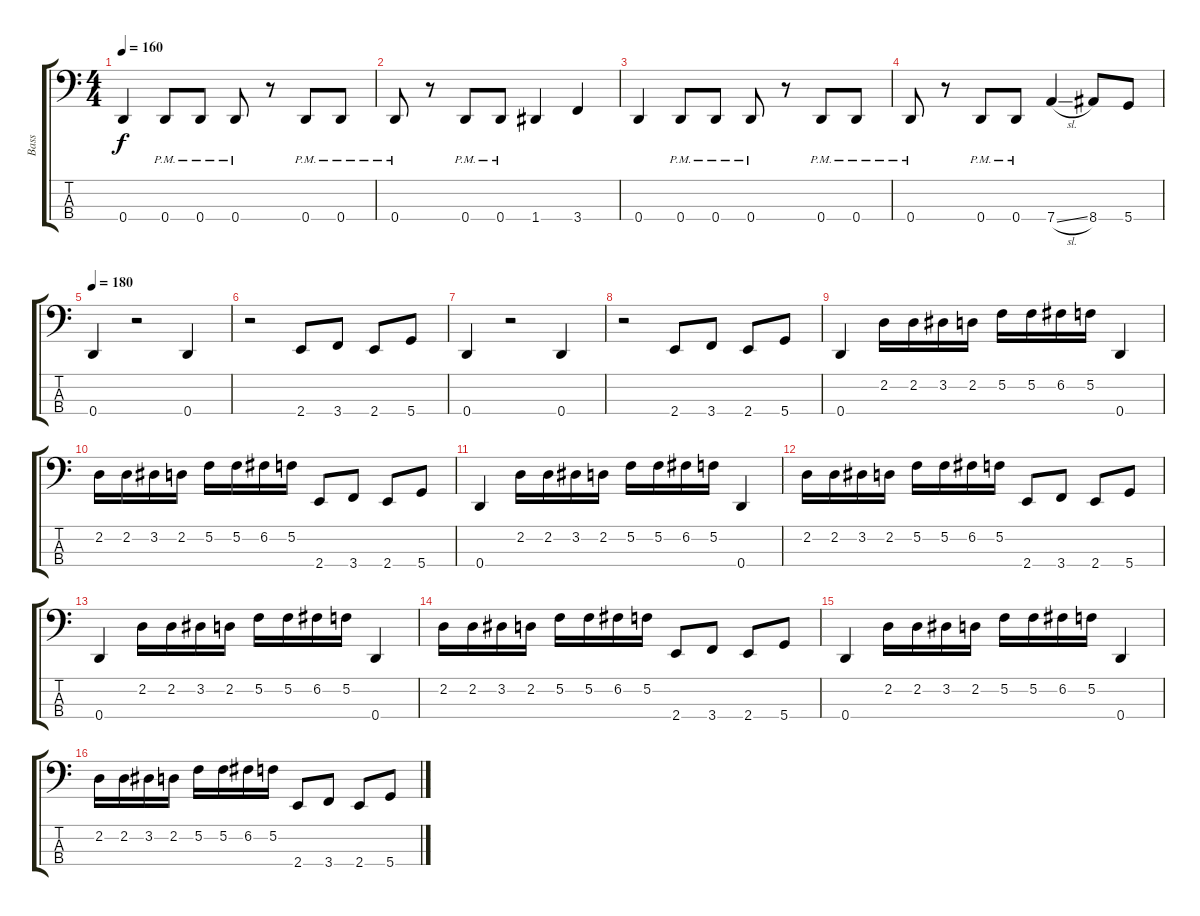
\track ("Bass" "Bass") {instrument electricbasspick}
\staff {score tabs}
\tuning (F2 C2 G1 D1) {hide}
\ts (4 4)
\tempo 160
\clef f4
\ks c
0.4.4{dy f} 0.4{pm}.8 0.4{pm}.8 0.4{pm}.8 r.8 0.4{pm}.8 0.4{pm}.8 |
0.4{pm}.8 r.8 0.4{pm}.8 0.4{pm}.8 1.4.4 3.4.4 |
0.4.4 0.4{pm}.8 0.4{pm}.8 0.4{pm}.8 r.8 0.4{pm}.8 0.4{pm}.8 |
0.4{pm}.8 r.8 0.4{pm}.8 0.4{pm}.8 7.4{sl}.4 8.4.8 5.4.8 |
\tempo 180
0.4.4 r.2 0.4.4 |
r.2 2.4.8 3.4.8 2.4.8 5.4.8 |
0.4.4 r.2 0.4.4 |
r.2 2.4.8 3.4.8 2.4.8 5.4.8 |
0.4.4 2.2.16 2.2.16 3.2.16 2.2.16 5.2.16 5.2.16 6.2.16 5.2.16 0.4.4 |
2.2.16 2.2.16 3.2.16 2.2.16 5.2.16 5.2.16 6.2.16 5.2.16 2.4.8 3.4.8 2.4.8 5.4.8 |
0.4.4 2.2.16 2.2.16 3.2.16 2.2.16 5.2.16 5.2.16 6.2.16 5.2.16 0.4.4 |
2.2.16 2.2.16 3.2.16 2.2.16 5.2.16 5.2.16 6.2.16 5.2.16 2.4.8 3.4.8 2.4.8 5.4.8 |
0.4.4 2.2.16 2.2.16 3.2.16 2.2.16 5.2.16 5.2.16 6.2.16 5.2.16 0.4.4 |
2.2.16 2.2.16 3.2.16 2.2.16 5.2.16 5.2.16 6.2.16 5.2.16 2.4.8 3.4.8 2.4.8 5.4.8 |
0.4.4 2.2.16 2.2.16 3.2.16 2.2.16 5.2.16 5.2.16 6.2.16 5.2.16 0.4.4 |
2.2.16 2.2.16 3.2.16 2.2.16 5.2.16 5.2.16 6.2.16 5.2.16 2.4.8 3.4.8 2.4.8 5.4.8
